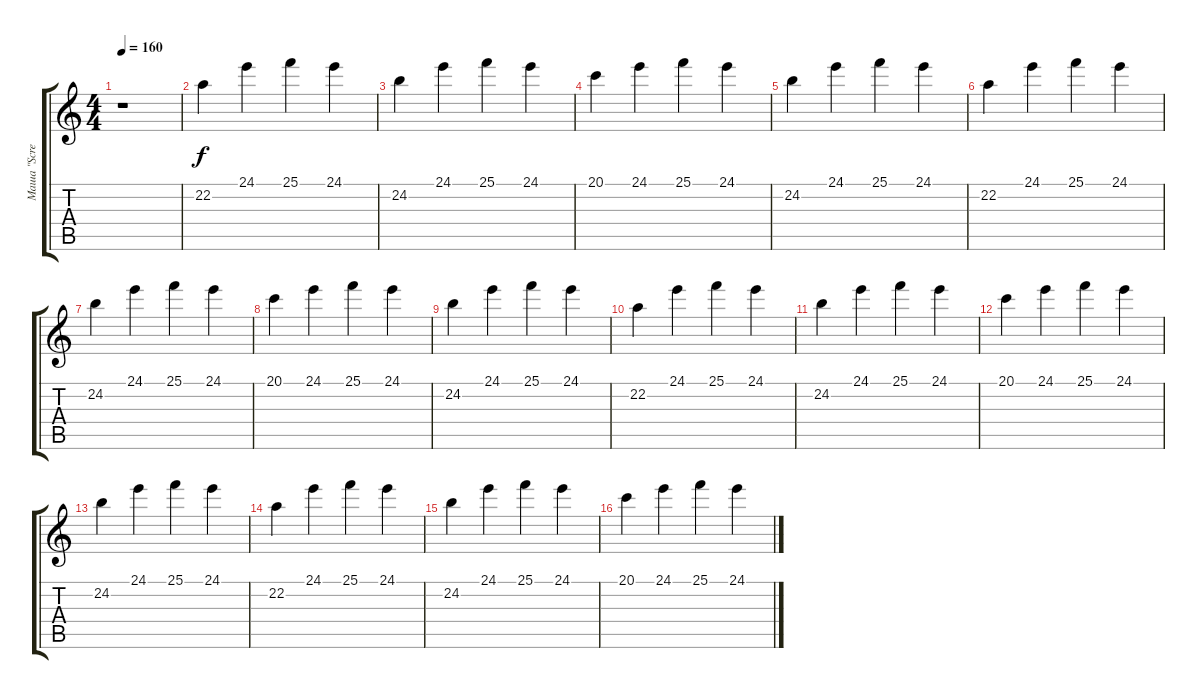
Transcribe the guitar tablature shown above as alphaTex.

\track ("Маша \"Scream\"" "Маша \"Scre") {instrument fx3crystal}
\staff {score tabs}
\tuning (E4 B3 G3 D3 A2 E2) {hide}
\ts (4 4)
\tempo 160
\clef g2
\ks c
r.1{dy f} |
22.2.4 24.1.4 25.1.4 24.1.4 |
24.2.4 24.1.4 25.1.4 24.1.4 |
20.1.4 24.1.4 25.1.4 24.1.4 |
24.2.4 24.1.4 25.1.4 24.1.4 |
22.2.4 24.1.4 25.1.4 24.1.4 |
24.2.4 24.1.4 25.1.4 24.1.4 |
20.1.4 24.1.4 25.1.4 24.1.4 |
24.2.4 24.1.4 25.1.4 24.1.4 |
22.2.4 24.1.4 25.1.4 24.1.4 |
24.2.4 24.1.4 25.1.4 24.1.4 |
20.1.4 24.1.4 25.1.4 24.1.4 |
24.2.4 24.1.4 25.1.4 24.1.4 |
22.2.4 24.1.4 25.1.4 24.1.4 |
24.2.4 24.1.4 25.1.4 24.1.4 |
20.1.4 24.1.4 25.1.4 24.1.4
